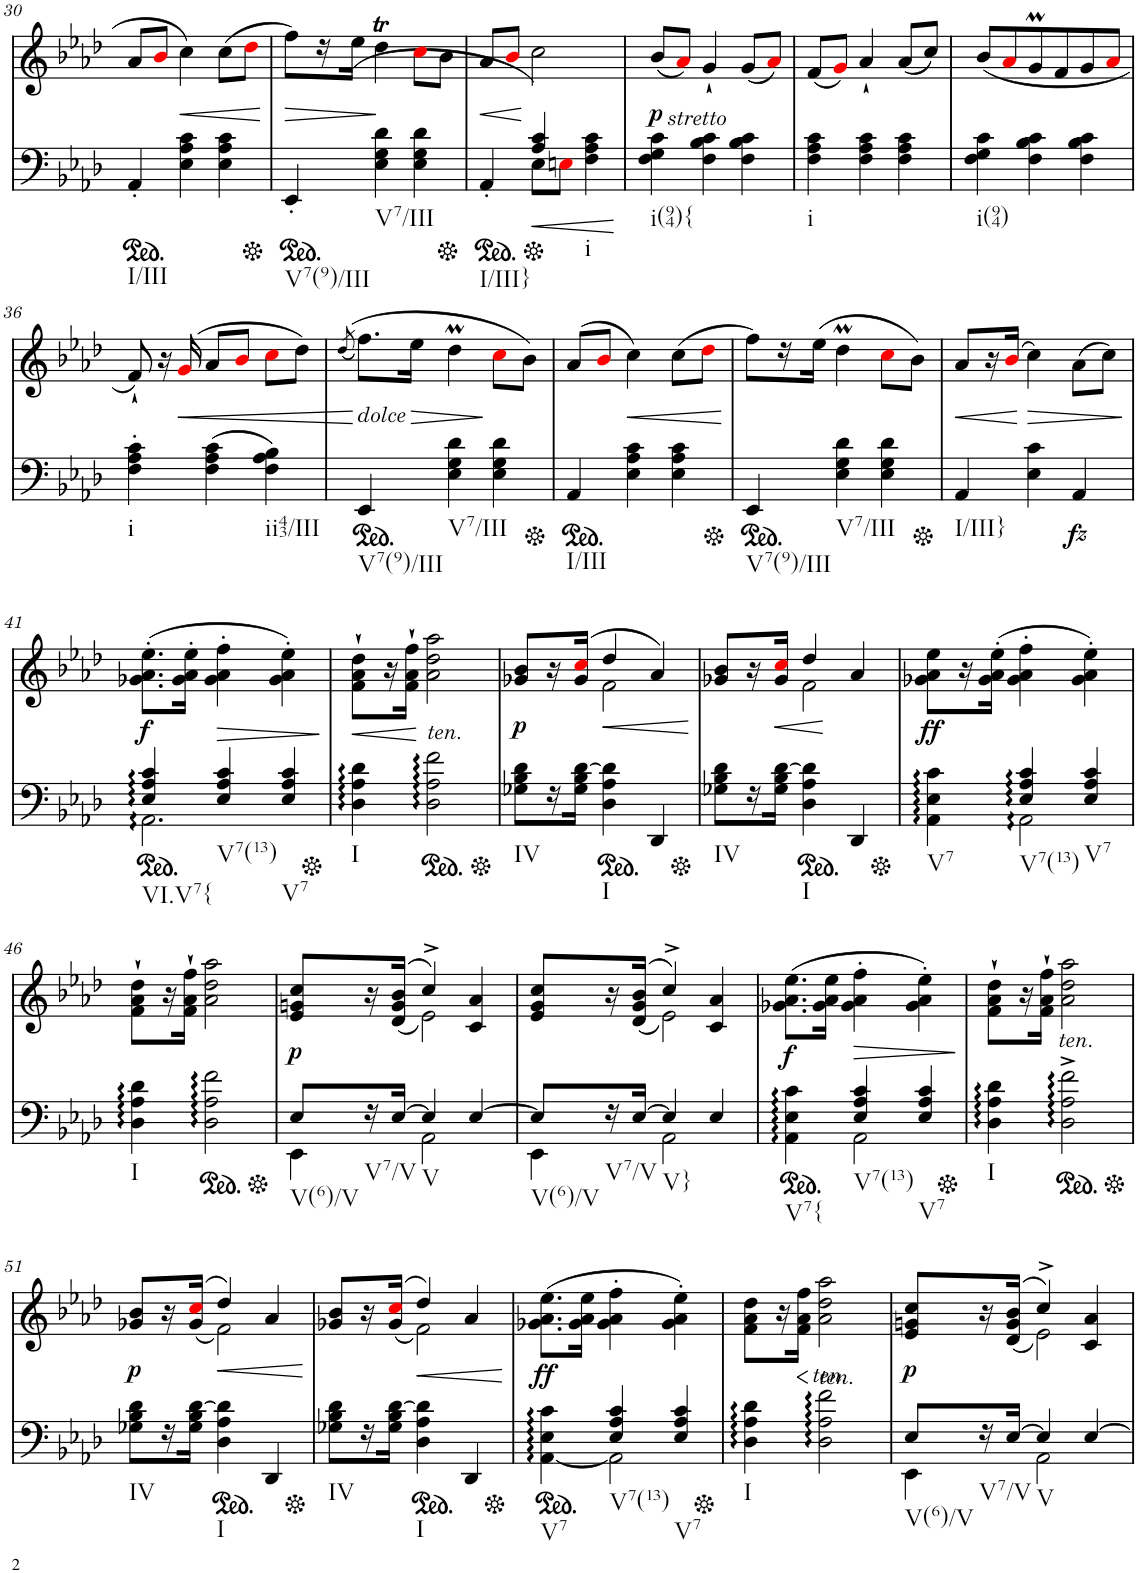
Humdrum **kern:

**kern	**dynam	**kern	**dynam
*part2	*part2	*part1	*part1
*staff2	*staff2	*staff1	*staff1
*I"piano	*	*I"piano	*
*I'Pno	*	*I'Pno	*
!!LO:PB:g=z
*clefF4	*	*clefG2	*
*k[b-e-a-d-]	*	*k[b-e-a-d-]	*
*f:	*	*f:	*
*M3/4	*	*M3/4	*
*ped	*	*	*
=30	=30	=30	=30
!LO:TX:b:t=I/III	!	!	!
4AA-'/	.	8a-/L	.
.	.	8b-i/J	.
!	!	!	!LO:HP:b
4E-\ 4A-\ 4c\	.	4cc\	<
4E-\ 4A-\ 4c\	.	(8cc\L	.
.	.	8dd-i\J	.
.	.	.	[
=31	=31	=31	=31
*Xped	*	*	*
*ped	*	*	*
!LO:TX:b:t=V7(9)/III	!	!	!
!	!	!	!LO:HP:b
4EE-'/	.	8ff\L)	>
.	.	16r	.
.	.	(16ee-\JJ	.
!LO:TX:b:t=V7/III	!	!	!
4E-\ 4G\ 4d-\	.	4dd-T\	]
4E-\ 4G\ 4d-\	.	8cci\L	.
.	.	8b-\J	.
=32	=32	=32	=32
*Xped	*	*	*
*ped	*	*	*
*^	*	*	*
!LO:TX:b:t=I/III}	!	!	!	!
!	!	!	!	!LO:HP:b
4AA-'/	4ryy	.	8a-/L	<
.	.	.	8b-i/J	.
*Xped	*	*	*	*
!	!	!LO:HP:b	!	!
4A-/ 4c/	8E-\L	<	2cc\)	[
.	8Eni\J	.	.	.
!LO:TX:b:t=i	!	!	!	!
4ryy	4F\ 4A-\ 4c\	.	.	.
*v	*v	*	*	*
.	[	.	.
=33	=33	=33	=33
!	!	!LO:TX:b:i:t=stretto	!
!LO:TX:b:t=i(94){	!	!	!
!	!	!	!LO:DY:b
4F\ 4G\ 4c\	.	(8b-/L	p
.	.	8a-i/J)	.
4F\ 4B-\ 4c\	.	4g`/	.
4F\ 4B-\ 4c\	.	(8g/L	.
.	.	8a-i/J)	.
=34	=34	=34	=34
!LO:TX:b:t=i	!	!	!
4F\ 4A-\ 4c\	.	(8f/L	.
.	.	8gi/J)	.
4F\ 4A-\ 4c\	.	4a-`/	.
4F\ 4A-\ 4c\	.	(8a-/L	.
.	.	8cc/J)	.
=35	=35	=35	=35
!LO:TX:b:t=i(94)	!	!	!
4F\ 4G\ 4c\	.	(8b-/L	.
.	.	8a-i/	.
4F\ 4B-\ 4c\	.	8gm/	.
.	.	8f/	.
4F\ 4B-\ 4c\	.	8g/	.
.	.	8a-i/J	.
!!LO:LB:g=z
=36	=36	=36	=36
!LO:TX:b:t=i	!	!	!
4F\' 4A-\' 4c\'	.	8f`/)	.
.	.	16r	.
!	!	!	!LO:HP:b
.	.	(16gi/	<
(4F\ 4A-\ 4c\	.	8a-/L	.
.	.	8b-i/J	.
!LO:TX:b:t=ii43/III	!	!	!
4F\ 4A-\ 4B-\)	.	8cci\L	.
.	.	8dd-\J)	.
.	.	.	[
=37	=37	=37	=37
.	.	((8qdd-/	.
*ped	*	*	*
!	!	!LO:TX:b:i:t=dolce	!
!LO:TX:b:t=V7(9)/III	!	!	!
4EE-/	.	8.ff\L)	.
.	.	16ee-\Jk	.
!LO:TX:b:t=V7/III	!	!	!
4E-\ 4G\ 4d-\	.	4dd-M\	.
4E-\ 4G\ 4d-\	.	8cci\L	.
.	.	8b-\J)	.
=38	=38	=38	=38
*Xped	*	*	*
*ped	*	*	*
!LO:TX:b:t=I/III	!	!	!
4AA-/	.	(8a-/L	.
.	.	8b-i/J	.
!	!	!	!LO:HP:b
4E-\ 4A-\ 4c\	.	4cc\)	<
4E-\ 4A-\ 4c\	.	(8cc\L	.
.	.	8dd-i\J	.
.	.	.	[
=39	=39	=39	=39
*Xped	*	*	*
*ped	*	*	*
!LO:TX:b:t=V7(9)/III	!	!	!
4EE-/	.	8ff\L)	.
.	.	16r	.
.	.	(16ee-\JJ	.
!LO:TX:b:t=V7/III	!	!	!
4E-\ 4G\ 4d-\	.	4dd-M\	.
4E-\ 4G\ 4d-\	.	8cci\L	.
.	.	8b-\J)	.
=40	=40	=40	=40
*Xped	*	*	*
!LO:TX:b:t=I/III}	!	!	!
!	!	!	!LO:HP:b
4AA-/	.	8a-/L	<
.	.	16r	.
.	.	(16b-i/JJ	.
!	!	!	!LO:HP:n=1:b
4E-\ 4c\	.	4cc\)	[ >
!	!LO:DY:b	!	!
4AA-/	fz	(8a-\L	.
.	.	8cc\J)	.
.	.	.	]
!!LO:LB:g=z
=41	=41	=41	=41
*ped	*	*	*
*^	*	*	*
!LO:TX:b:t=VI.V7{	!	!	!	!
!	!	!	!	!LO:DY:b
4E-/ 4A-/ 4c/	2.AA-::\	.	(8.g-X\' 8.a-\' 8.ee-\'L	f
.	.	.	16g-\' 16a-\' 16ee-\'Jk	.
!LO:TX:b:t=V7(13)	!	!	!	!
!	!	!	!	!LO:HP:b
4E-/ 4A-/ 4c/	.	.	4g-\' 4a-\' 4ff\'	>
!LO:TX:b:t=V7	!	!	!	!
4E-/ 4A-/ 4c/	.	.	4g-\' 4a-\' 4ee-\')	.
*v	*v	*	*	*
.	.	.	]
=42	=42	=42	=42
*Xped	*	*	*
!LO:TX:b:t=I	!	!	!
!	!	!	!LO:HP:b
4D-\ 4A-\ 4d-\	.	8f\` 8a-\` 8dd-\`L	<
.	.	16r	.
.	.	16f\` 16a-\` 16ff\`JJ	.
*ped	*	*	*
!	!	!LO:TX:b:i:t=ten.	!
2D-\ 2A-\ 2f\	.	2a-\ 2dd-\ 2aa-\	[
=43	=43	=43	=43
*Xped	*	*	*
*	*	*^	*
!LO:TX:b:t=IV	!	!	!	!
!	!	!	!	!LO:DY:b
8G-X\ 8B-\ 8d-\L	.	8g-X/ 8b-/L	4ryy	p
16r	.	16r	.	.
16G-\ 16B-\ [16d-\JJ	.	(16g-/ 16cci/JJ	.	.
*ped	*	*	*	*
!LO:TX:b:t=I	!	!	!	!
!	!	!	!	!LO:HP:b
4D-\ 4A-\ 4d-\]	.	4dd-/	2f\	<
4DD-/	.	4a-/)	.	.
*	*	*v	*v	*
.	.	.	[
=44	=44	=44	=44
*Xped	*	*	*
*	*	*^	*
!LO:TX:b:t=IV	!	!	!	!
8G-X\ 8B-\ 8d-\L	.	8g-X/ 8b-/L	4ryy	.
16r	.	16r	.	.
!	!	!	!	!LO:HP:b
16G-\ 16B-\ [16d-\JJ	.	16g-/ 16cci/JJ	.	<
*ped	*	*	*	*
!LO:TX:b:t=I	!	!	!	!
4D-\ 4A-\ 4d-\]	.	4dd-/	2f\	.
4DD-/	.	4a-/	.	[
*	*	*v	*v	*
=45	=45	=45	=45
*Xped	*	*	*
*^	*	*	*
!LO:TX:b:t=V7	!	!	!	!
!	!	!	!	!LO:DY:b
4ryy	4AA-\ 4E-\ 4c\	.	8g-X\ 8a-\ 8ee-\L	ff
.	.	.	16r	.
.	.	.	(16g-\' 16a-\' 16ee-\'JJ	.
!LO:TX:b:t=V7(13)	!	!	!	!
4E-/ 4A-/ 4c/	2AA-::\	.	4g-\' 4a-\' 4ff\'	.
!LO:TX:b:t=V7	!	!	!	!
4E-/ 4A-/ 4c/	.	.	4g-\' 4a-\' 4ee-\')	.
*v	*v	*	*	*
!!LO:LB:g=z
=46	=46	=46	=46
!LO:TX:b:t=I	!	!	!
4D-\ 4A-\ 4d-\	.	8f\` 8a-\` 8dd-\`L	.
.	.	16r	.
.	.	16f\` 16a-\` 16ff\`JJ	.
*ped	*	*	*
2D-\ 2A-\ 2f\	.	2a-\ 2dd-\ 2aa-\	.
=47	=47	=47	=47
*Xped	*	*	*
*^	*	*^	*
!LO:TX:b:t=V(6)/V	!	!	!	!	!
!	!	!	!	!	!LO:DY:b
8E-/L	4EE-\	.	8e-/ 8gn/ 8cc/L	4ryy	p
!LO:TX:b:t=V7/V	!	!	!	!	!
16r	.	.	16r	.	.
[16E-/JJ	.	.	((16d-/ 16g/ 16b-/JJ	.	.
!LO:TX:b:t=V	!	!	!	!	!
4E-/]	2AA-\	.	4cc^/)	2e-\)	.
[4E-/	.	.	4c/ 4a-/	.	.
=48	=48	=48	=48	=48	=48
!LO:TX:b:t=V(6)/V	!	!	!	!	!
8E-/L]	4EE-\	.	8e-/ 8g/ 8cc/L	4ryy	.
!LO:TX:b:t=V7/V	!	!	!	!	!
16r	.	.	16r	.	.
[16E-/JJ	.	.	((16d-/ 16g/ 16b-/JJ	.	.
!LO:TX:b:t=V}	!	!	!	!	!
4E-/]	2AA-\	.	4cc^/)	2e-\)	.
4E-/	.	.	4c/ 4a-/	.	.
*	*	*	*v	*v	*
=49	=49	=49	=49	=49
*ped	*	*	*	*
!LO:TX:b:t=V7{	!	!	!	!
!	!	!	!	!LO:DY:b
4ryy	4AA-\ 4E-\ 4c\	.	(8.g-X\ 8.a-\ 8.ee-\L	f
.	.	.	16g-\ 16a-\ 16ee-\Jk	.
!LO:TX:b:t=V7(13)	!	!	!	!
!	!	!	!	!LO:HP:b
4E-/ 4A-/ 4c/	2AA-\	.	4g-\' 4a-\' 4ff\'	>
!LO:TX:b:t=V7	!	!	!	!
4E-/ 4A-/ 4c/	.	.	4g-\' 4a-\' 4ee-\')	.
*v	*v	*	*	*
.	.	.	]
=50	=50	=50	=50
*Xped	*	*	*
!LO:TX:b:t=I	!	!	!
4D-\ 4A-\ 4d-\	.	8f\` 8a-\` 8dd-\`L	.
.	.	16r	.
.	.	16f\` 16a-\` 16ff\`JJ	.
*ped	*	*	*
!	!	!LO:TX:b:i:t=ten.	!
2D-\^ 2A-\^ 2f\^	.	2a-\ 2dd-\ 2aa-\	.
!!LO:LB:g=z
=51	=51	=51	=51
*Xped	*	*	*
*	*	*^	*
!LO:TX:b:t=IV	!	!	!	!
!	!	!	!	!LO:DY:b
8G-X\ 8B-\ 8d-\L	.	8g-X/ 8b-/L	4ryy	p
16r	.	16r	.	.
16G-\ 16B-\ [16d-\JJ	.	((16g-/ 16cci/JJ	.	.
*ped	*	*	*	*
!LO:TX:b:t=I	!	!	!	!
!	!	!	!	!LO:HP:b
4D-\ 4A-\ 4d-\]	.	4dd-/)	2f\)	<
4DD-/	.	4a-/	.	.
*	*	*v	*v	*
.	.	.	[
=52	=52	=52	=52
*Xped	*	*	*
*	*	*^	*
!LO:TX:b:t=IV	!	!	!	!
8G-X\ 8B-\ 8d-\L	.	8g-X/ 8b-/L	4ryy	.
16r	.	16r	.	.
16G-\ 16B-\ [16d-\JJ	.	((16g-/ 16cci/JJ	.	.
*ped	*	*	*	*
!LO:TX:b:t=I	!	!	!	!
!	!	!	!	!LO:HP:b
4D-\ 4A-\ 4d-\]	.	4dd-/)	2f\)	<
4DD-/	.	4a-/	.	.
*	*	*v	*v	*
.	.	.	[
=53	=53	=53	=53
*Xped	*	*	*
*ped	*	*	*
*^	*	*	*
!LO:TX:b:t=V7	!	!	!	!
!	!	!	!	!LO:DY:b
4ryy	[4AA-\ 4E-\ 4c\	.	(8.g-X\ 8.a-\ 8.ee-\L	ff
.	.	.	16g-\ 16a-\ 16ee-\Jk	.
!LO:TX:b:t=V7(13)	!	!	!	!
4E-/ 4A-/ 4c/	2AA-\]	.	4g-\' 4a-\' 4ff\'	.
!LO:TX:b:t=V7	!	!	!	!
4E-/ 4A-/ 4c/	.	.	4g-\' 4a-\' 4ee-\')	.
*v	*v	*	*	*
=54	=54	=54	=54
*Xped	*	*	*
!LO:TX:b:t=I	!	!	!
4D-\ 4A-\ 4d-\	.	8f\ 8a-\ 8dd-\L	.
.	.	16r	.
!	!	!	!LO:HP:b
.	.	16f\ 16a-\ 16ff\JJ	<
!	!	!LO:TX:b:i:t=ten.	!
!	!	!LO:TX:b:i:t=ten.	!
2D-\ 2A-\ 2f\	.	2a-\ 2dd-\ 2aa-\	[
=55	=55	=55	=55
*^	*	*^	*
!LO:TX:b:t=V(6)/V	!	!	!	!	!
!	!	!	!	!	!LO:DY:b
8E-/L	4EE-\	.	8e-/ 8gn/ 8cc/L	4ryy	p
!LO:TX:b:t=V7/V	!	!	!	!	!
16r	.	.	16r	.	.
[16E-/JJ	.	.	((16d-/ 16g/ 16b-/JJ	.	.
!LO:TX:b:t=V	!	!	!	!	!
4E-/]	2AA-\	.	4cc^/)	2e-\)	.
[4E-/	.	.	4c/ 4a-/	.	.
*v	*v	*	*	*	*
*	*	*v	*v	*
=	=	=	=
*-	*-	*-	*-
